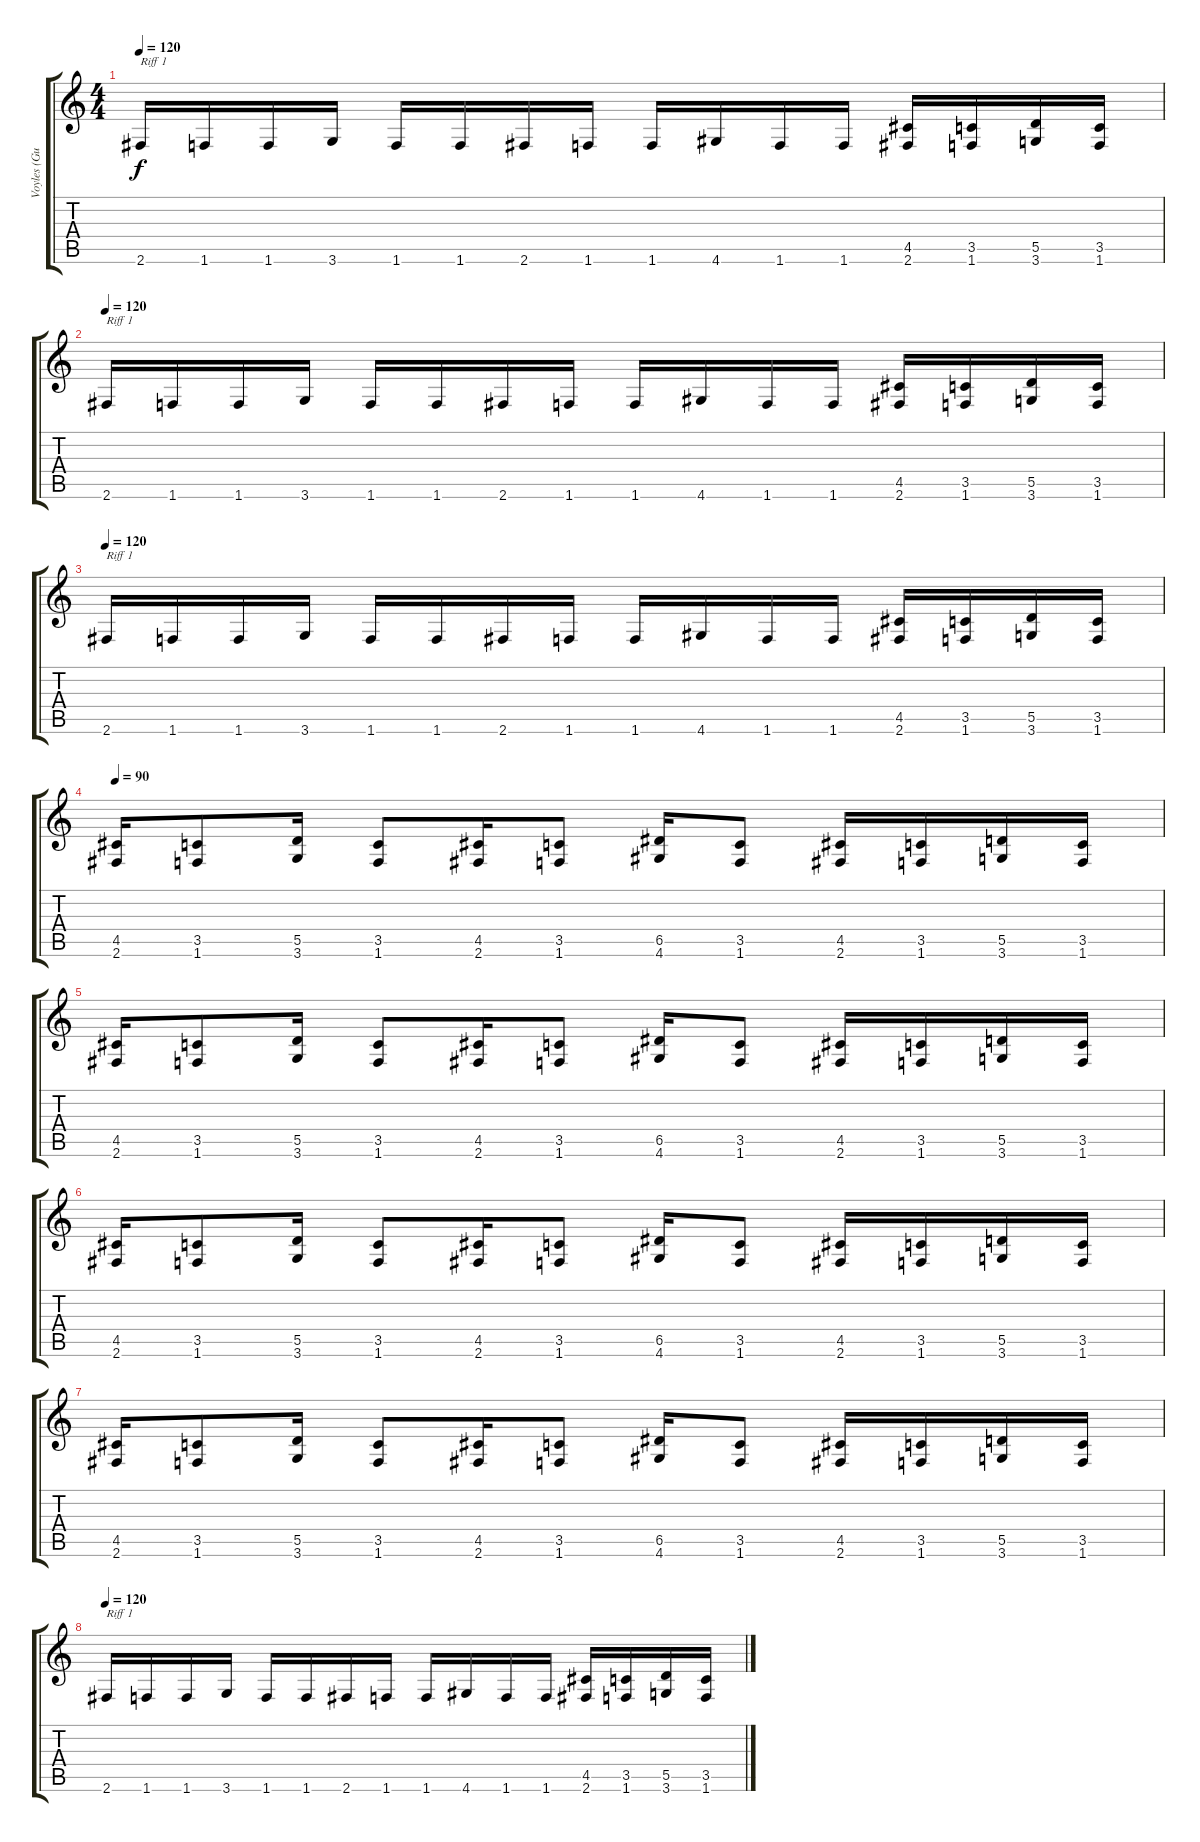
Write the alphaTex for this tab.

\track ("Voyles (Guitar)" "Voyles (Gu") {instrument distortionguitar}
\staff {score tabs}
\tuning (E4 B3 G3 D3 A2 E2) {hide}
\ts (4 4)
\tempo 120
\clef g2
\ks c
2.6.16{txt "Riff 1" dy f} 1.6.16 1.6.16 3.6.16 1.6.16 1.6.16 2.6.16 1.6.16 1.6.16 4.6.16 1.6.16 1.6.16 (4.5 2.6).16 (3.5 1.6).16 (5.5 3.6).16 (3.5 1.6).16 |
\tempo 120
2.6.16{txt "Riff 1"} 1.6.16 1.6.16 3.6.16 1.6.16 1.6.16 2.6.16 1.6.16 1.6.16 4.6.16 1.6.16 1.6.16 (4.5 2.6).16 (3.5 1.6).16 (5.5 3.6).16 (3.5 1.6).16 |
\tempo 120
2.6.16{txt "Riff 1"} 1.6.16 1.6.16 3.6.16 1.6.16 1.6.16 2.6.16 1.6.16 1.6.16 4.6.16 1.6.16 1.6.16 (4.5 2.6).16 (3.5 1.6).16 (5.5 3.6).16 (3.5 1.6).16 |
\tempo 90
(4.5 2.6).16 (3.5 1.6).8 (5.5 3.6).16 (3.5 1.6).8 (4.5 2.6).16 (3.5 1.6).8 (6.5 4.6).16 (3.5 1.6).8 (4.5 2.6).16 (3.5 1.6).16 (5.5 3.6).16 (3.5 1.6).16 |
(4.5 2.6).16 (3.5 1.6).8 (5.5 3.6).16 (3.5 1.6).8 (4.5 2.6).16 (3.5 1.6).8 (6.5 4.6).16 (3.5 1.6).8 (4.5 2.6).16 (3.5 1.6).16 (5.5 3.6).16 (3.5 1.6).16 |
(4.5 2.6).16 (3.5 1.6).8 (5.5 3.6).16 (3.5 1.6).8 (4.5 2.6).16 (3.5 1.6).8 (6.5 4.6).16 (3.5 1.6).8 (4.5 2.6).16 (3.5 1.6).16 (5.5 3.6).16 (3.5 1.6).16 |
(4.5 2.6).16 (3.5 1.6).8 (5.5 3.6).16 (3.5 1.6).8 (4.5 2.6).16 (3.5 1.6).8 (6.5 4.6).16 (3.5 1.6).8 (4.5 2.6).16 (3.5 1.6).16 (5.5 3.6).16 (3.5 1.6).16 |
\tempo 120
2.6.16{txt "Riff 1"} 1.6.16 1.6.16 3.6.16 1.6.16 1.6.16 2.6.16 1.6.16 1.6.16 4.6.16 1.6.16 1.6.16 (4.5 2.6).16 (3.5 1.6).16 (5.5 3.6).16 (3.5 1.6).16
